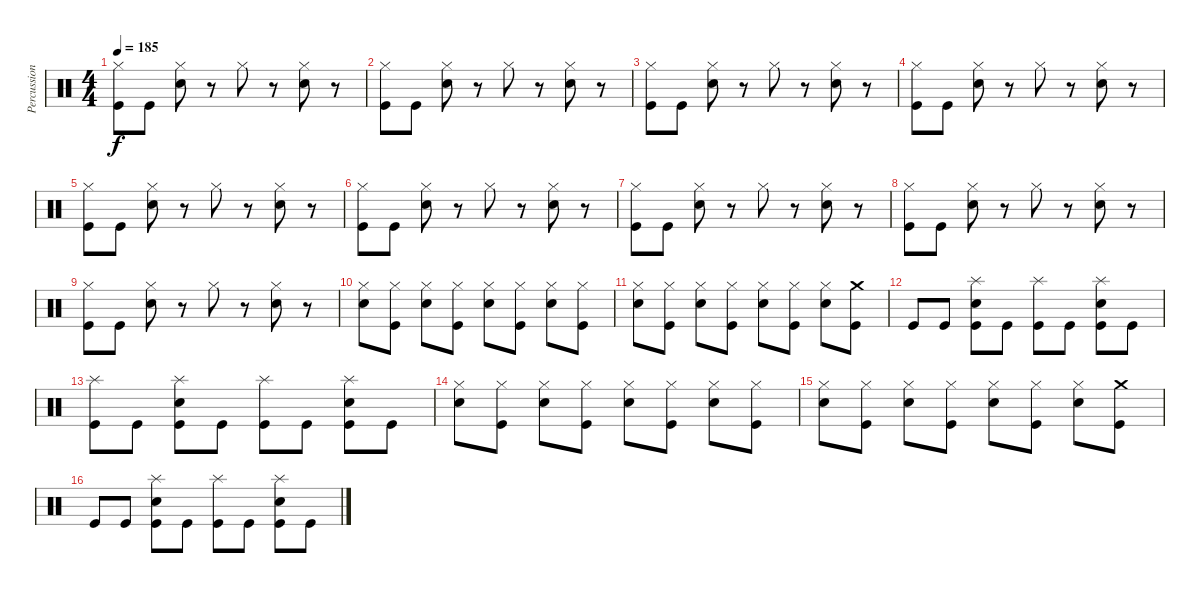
\track ("Percussions" "Percussion") {instrument percussion}
\staff {score}
\articulation defaults
\ts (4 4)
\tempo 185
\clef neutral
\ks c
("Kick (hit)" "Hi-Hat (closed)").8{dy f} "Kick (hit)".8 ("Electric Snare (hit)" "Hi-Hat (closed)").8 r.8 "Hi-Hat (closed)".8 r.8 ("Electric Snare (hit)" "Hi-Hat (closed)").8 r.8 |
("Kick (hit)" "Hi-Hat (closed)").8 "Kick (hit)".8 ("Electric Snare (hit)" "Hi-Hat (closed)").8 r.8 "Hi-Hat (closed)".8 r.8 ("Electric Snare (hit)" "Hi-Hat (closed)").8 r.8 |
("Kick (hit)" "Hi-Hat (closed)").8 "Kick (hit)".8 ("Electric Snare (hit)" "Hi-Hat (closed)").8 r.8 "Hi-Hat (closed)".8 r.8 ("Electric Snare (hit)" "Hi-Hat (closed)").8 r.8 |
("Kick (hit)" "Hi-Hat (closed)").8 "Kick (hit)".8 ("Electric Snare (hit)" "Hi-Hat (closed)").8 r.8 "Hi-Hat (closed)".8 r.8 ("Electric Snare (hit)" "Hi-Hat (closed)").8 r.8 |
("Kick (hit)" "Hi-Hat (closed)").8 "Kick (hit)".8 ("Electric Snare (hit)" "Hi-Hat (closed)").8 r.8 "Hi-Hat (closed)".8 r.8 ("Electric Snare (hit)" "Hi-Hat (closed)").8 r.8 |
("Kick (hit)" "Hi-Hat (closed)").8 "Kick (hit)".8 ("Electric Snare (hit)" "Hi-Hat (closed)").8 r.8 "Hi-Hat (closed)".8 r.8 ("Electric Snare (hit)" "Hi-Hat (closed)").8 r.8 |
("Kick (hit)" "Hi-Hat (closed)").8 "Kick (hit)".8 ("Electric Snare (hit)" "Hi-Hat (closed)").8 r.8 "Hi-Hat (closed)".8 r.8 ("Electric Snare (hit)" "Hi-Hat (closed)").8 r.8 |
("Kick (hit)" "Hi-Hat (closed)").8 "Kick (hit)".8 ("Electric Snare (hit)" "Hi-Hat (closed)").8 r.8 "Hi-Hat (closed)".8 r.8 ("Electric Snare (hit)" "Hi-Hat (closed)").8 r.8 |
("Kick (hit)" "Hi-Hat (closed)").8 "Kick (hit)".8 ("Electric Snare (hit)" "Hi-Hat (closed)").8 r.8 "Hi-Hat (closed)".8 r.8 ("Electric Snare (hit)" "Hi-Hat (closed)").8 r.8 |
("Electric Snare (hit)" "Hi-Hat (closed)").8 ("Kick (hit)" "Hi-Hat (closed)").8 ("Electric Snare (hit)" "Hi-Hat (closed)").8 ("Kick (hit)" "Hi-Hat (closed)").8 ("Electric Snare (hit)" "Hi-Hat (closed)").8 ("Kick (hit)" "Hi-Hat (closed)").8 ("Electric Snare (hit)" "Hi-Hat (closed)").8 ("Kick (hit)" "Hi-Hat (closed)").8 |
("Electric Snare (hit)" "Hi-Hat (closed)").8 ("Kick (hit)" "Hi-Hat (closed)").8 ("Electric Snare (hit)" "Hi-Hat (closed)").8 ("Kick (hit)" "Hi-Hat (closed)").8 ("Electric Snare (hit)" "Hi-Hat (closed)").8 ("Kick (hit)" "Hi-Hat (closed)").8 ("Electric Snare (hit)" "Hi-Hat (closed)").8 ("Kick (hit)" "Crash medium (hit)").8 |
"Kick (hit)".8 "Kick (hit)".8 ("Kick (hit)" "Electric Snare (hit)" "Splash (hit)").8 "Kick (hit)".8 ("Kick (hit)" "Splash (hit)").8 "Kick (hit)".8 ("Kick (hit)" "Electric Snare (hit)" "Splash (hit)").8 "Kick (hit)".8 |
("Kick (hit)" "Splash (hit)").8 "Kick (hit)".8 ("Kick (hit)" "Electric Snare (hit)" "Splash (hit)").8 "Kick (hit)".8 ("Kick (hit)" "Splash (hit)").8 "Kick (hit)".8 ("Kick (hit)" "Electric Snare (hit)" "Splash (hit)").8 "Kick (hit)".8 |
("Electric Snare (hit)" "Hi-Hat (closed)").8 ("Kick (hit)" "Hi-Hat (closed)").8 ("Electric Snare (hit)" "Hi-Hat (closed)").8 ("Kick (hit)" "Hi-Hat (closed)").8 ("Electric Snare (hit)" "Hi-Hat (closed)").8 ("Kick (hit)" "Hi-Hat (closed)").8 ("Electric Snare (hit)" "Hi-Hat (closed)").8 ("Kick (hit)" "Hi-Hat (closed)").8 |
("Electric Snare (hit)" "Hi-Hat (closed)").8 ("Kick (hit)" "Hi-Hat (closed)").8 ("Electric Snare (hit)" "Hi-Hat (closed)").8 ("Kick (hit)" "Hi-Hat (closed)").8 ("Electric Snare (hit)" "Hi-Hat (closed)").8 ("Kick (hit)" "Hi-Hat (closed)").8 ("Electric Snare (hit)" "Hi-Hat (closed)").8 ("Kick (hit)" "Crash medium (hit)").8 |
"Kick (hit)".8 "Kick (hit)".8 ("Kick (hit)" "Electric Snare (hit)" "Splash (hit)").8 "Kick (hit)".8 ("Kick (hit)" "Splash (hit)").8 "Kick (hit)".8 ("Kick (hit)" "Electric Snare (hit)" "Splash (hit)").8 "Kick (hit)".8
